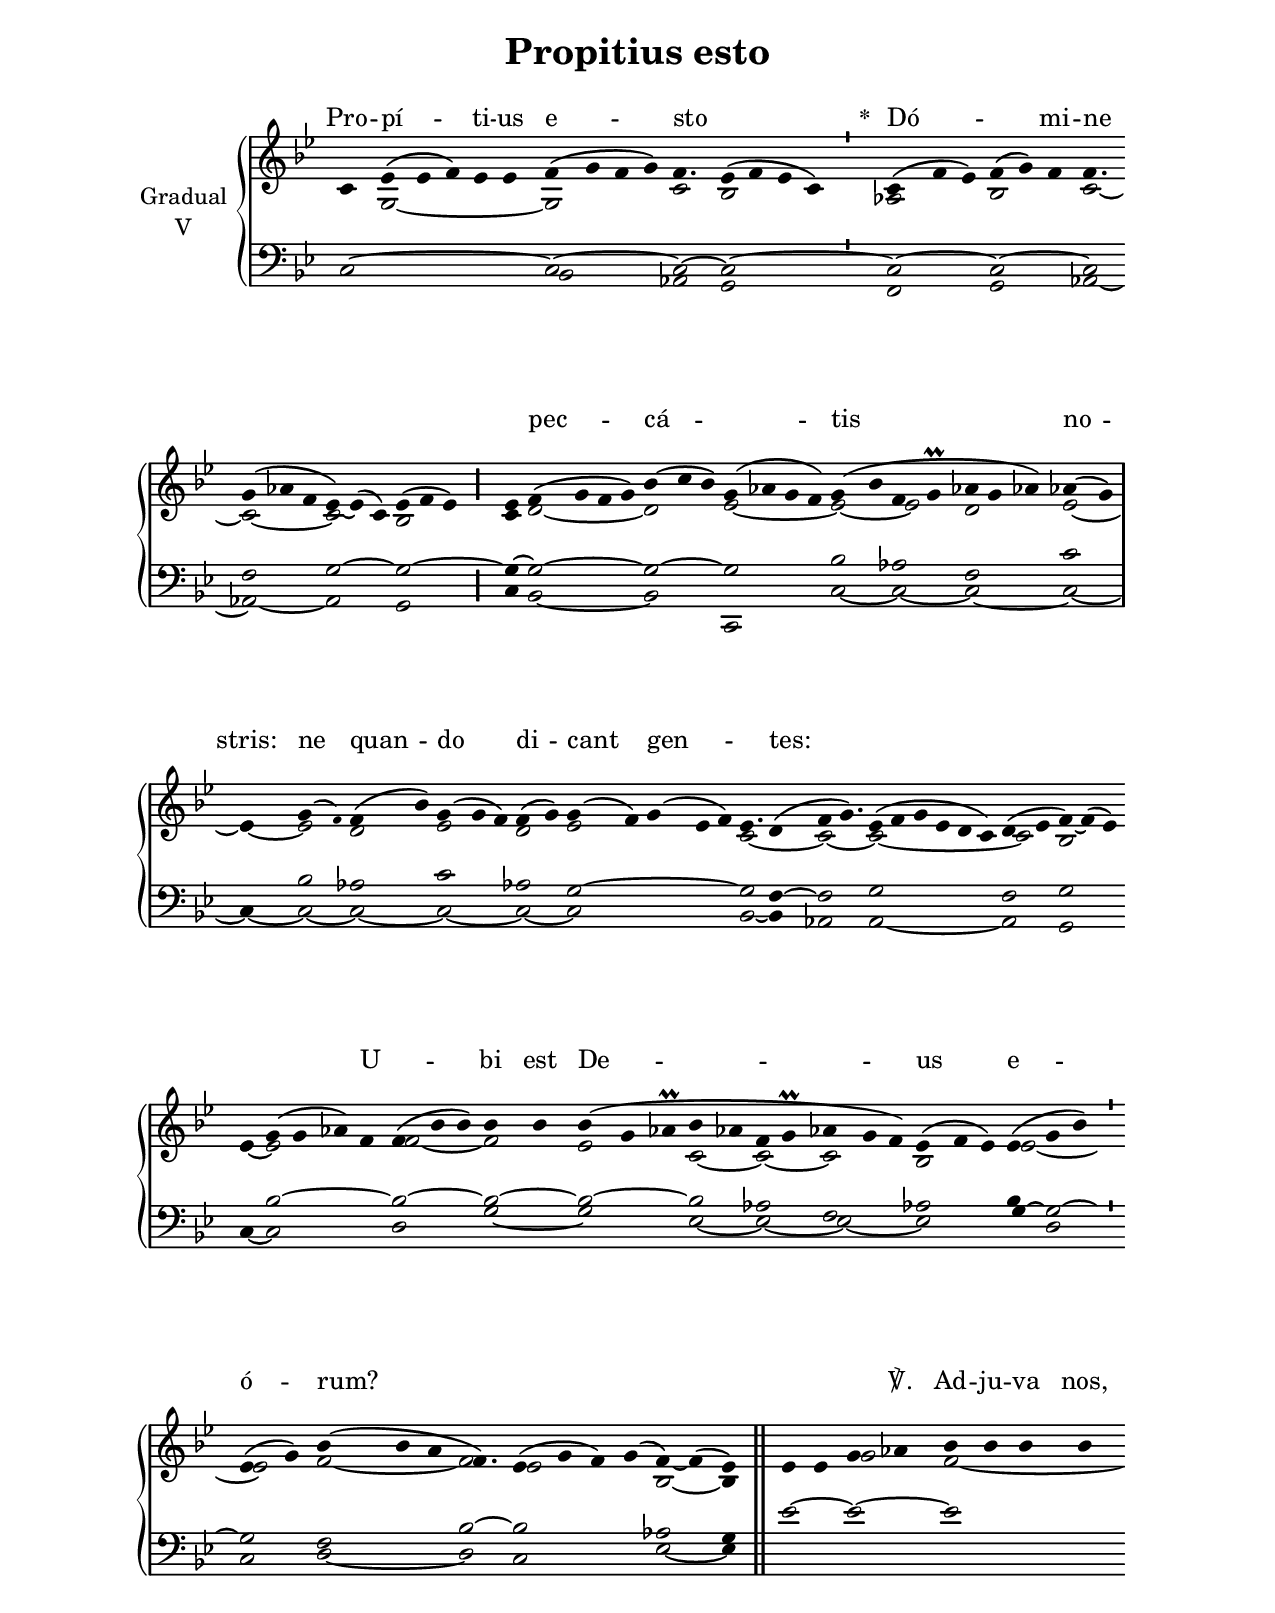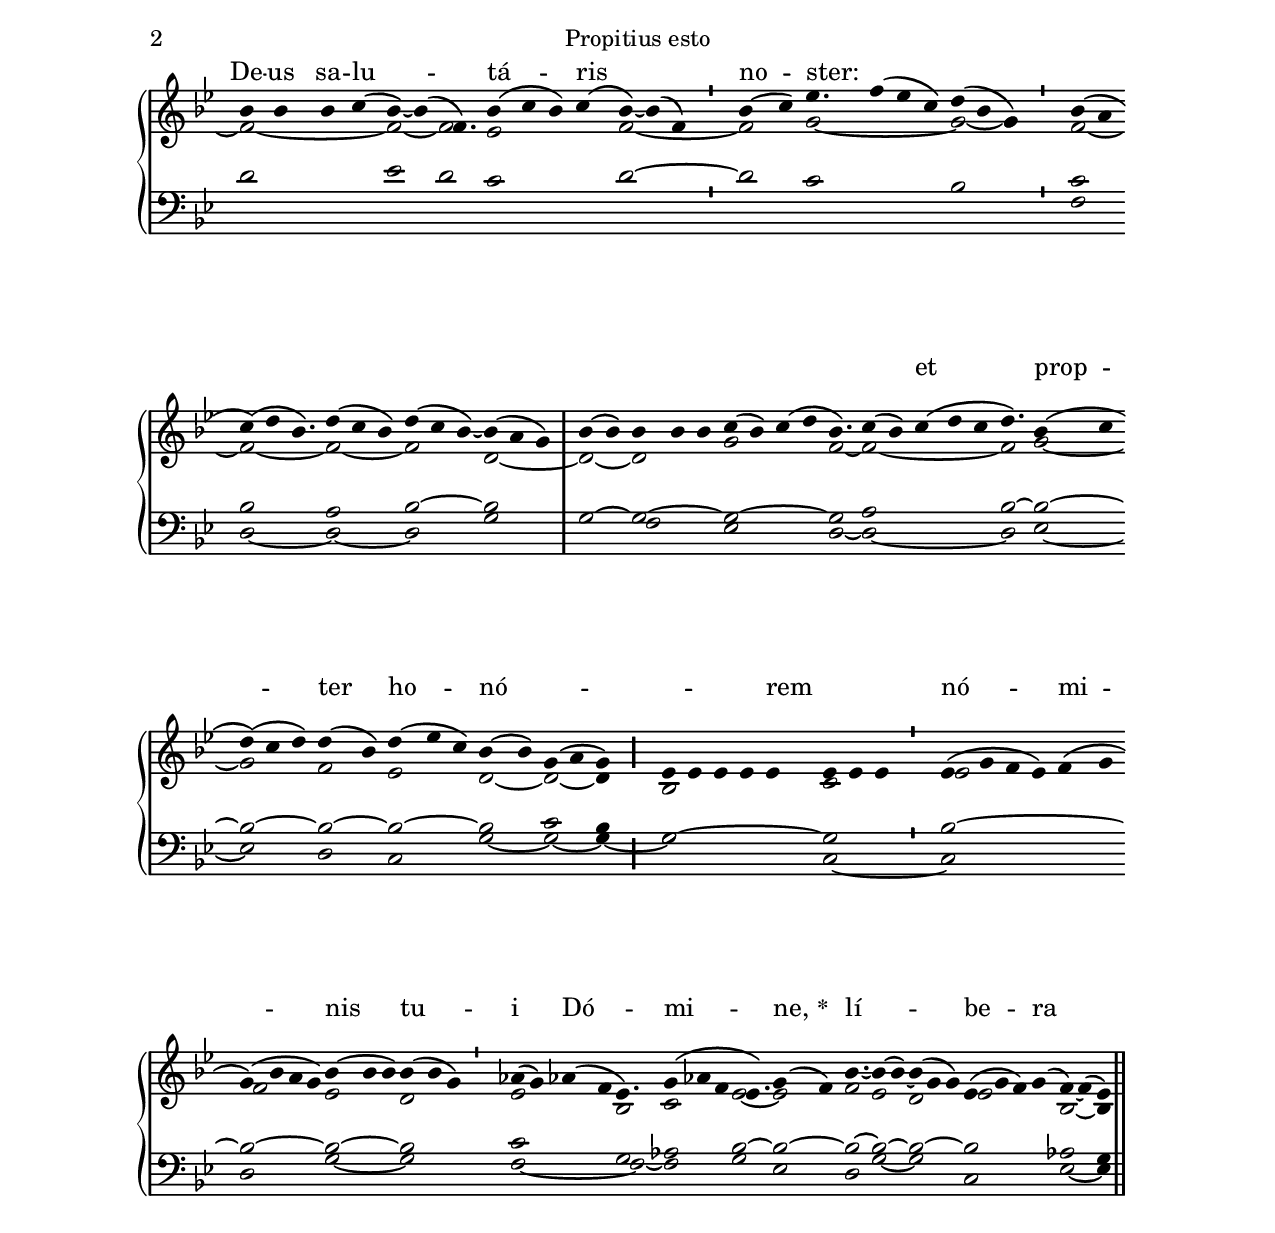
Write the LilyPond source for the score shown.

\version "2.18"
\include "gregorian.ly"
\include "noh2.ily"


%Page reference: page i.194
%(volume.page)

global = {
 \key c \dorian
 \cadenzaOn 
}

\header {
  title = \markup \center-column {"Propitius esto" \vspace #1 }
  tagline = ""
  composer = ""
}

\paper {
 #(include-special-characters)
  oddHeaderMarkup = \markup \fill-line {
    \line {}
    \center-column {
      \on-the-fly #first-page     " "
      \on-the-fly #not-first-page "Propitius esto"
    }
    \line { \on-the-fly #print-page-number-check-first \fromproperty #'page:page-number-string }
  }
  evenHeaderMarkup = \markup \fill-line {
    \line { \on-the-fly #print-page-number-check-first \fromproperty #'page:page-number-string }
    \center-column { "Propitius esto" }
    \line {}
  }
}

chantText = \lyricmode {
Pro -- pí -- ti -- us e -- sto _ 
\set stanza = " * " Dó -- _ mi -- ne _ _ _ 
pec -- cá -- _ tis no -- stris: 
ne quan -- do di -- cant gen -- _ tes: _ _ _ _ 
U -- _ bi est De -- us e -- ó -- rum? _ _ _ _ _ ℣. 
Ad -- ju -- va nos, De -- us sa -- lu -- tá -- ris no -- ster: _ _ _ _ _ _ _ _ _ _ _ _ 
et prop -- ter ho -- nó -- _ _ _ _ _ rem _ _ _ 
nó -- mi -- nis tu -- i Dó -- mi -- ne, 
\set stanza = " * " lí -- be -- ra _ nos. _ _ _ _ _ _ _ _ _ }

chantMusic = {
\tieDown   c'4 ees'4 ( ees'4 f'4) ees'4 ees'4 f'4 ( g'4 f'4 g'4) f'4. ees'4 ( f'4 ees'4 c'4) \divisioMinima
 c'4 ( f'4 ees'4) f'4 ( g'4) f'4  f'4. \forceBreak
 g'4 ( aes'4 f'4 ees'4) ~ ees'4 ( c'4) ees'4 ( f'4 ees'4) \divisioMaior
 ees'4 f'4 ( g'4 f'4 g'4) bes'4 ( c''4 bes'4)  g'4 ( aes'4 g'4 f'4)  g'4 ( bes'4 f'4 g'\prall aes'4 g'4 aes'4) aes'4 ( g'4) \divisioMaxima \forceBreak

 ees'4 g'4 ( \once \tweak #'font-size #-4 f' ) f'4 ( bes'4) g'4 ( g'4 f'4) f'4 ( g'4) g'4 ( f'4) g'4 ( ees'4 f'4) ees'4. d'4 ( f'4 g'4.) ees'4 ( f'4 g'4 ees'4 d'4 c'4) d'4 ( ees'4 f'4) ~ f'4 ( ees'4) \divisioMaxima \forceBreak

  ees'4 g'4 ( g'4 aes'4) f'4 f'4 ( bes'4 bes'4) bes'4 bes'4  bes'4 ( g'4 aes'\prall bes'4 aes'4 f'4 g'\prall aes'4 g'4 f'4) ees'4 ( f'4 ees'4) ees'4 ( g'4 bes'4) \divisioMinima \forceBreak

 ees'4 ( g'4) bes'4 ( bes'4 a'4 f'4.) ees'4 ( g'4 f'4) g'4 ( f'4) ~ f'4 ( ees'4) \finalis
  ees'4 ees'4 g'4  aes'4 bes'4 bes'4 bes'4 bes'4 \forceBreak
 bes'4 bes'4 bes'4 c''4 ( bes'4) ~ bes'4 ( f'4.) bes'4 ( c''4 bes'4) c''4 ( bes'4) ~ bes'4 ( f'4) \divisioMinima
 bes'4 ( c''4) ees''4. f''4 ( ees''4 c''4) d''4 ( bes'4 g'4) \divisioMinima
 bes'4 ( a'4 \forceBreak
) c''4 ( d''4 bes'4.) d''4 ( c''4 bes'4) d''4 ( c''4 bes'4) ~ bes'4 ( a'4 g'4) \divisioMaxima
 bes'4 ( bes'4) bes'4 bes'4 bes'4 c''4 ( bes'4) c''4 ( d''4 bes'4.) c''4 ( bes'4) c''4 ( d''4 c''4 d''4.) bes'4 ( c''4 \forceBreak
) d''4 ( c''4 d''4) d''4 ( bes'4) d''4 ( ees''4 c''4) bes'4 ( bes'4) g'4 ( a'4 g'4) \divisioMaior
 ees'4 ees'4 ees'4 ees'4 ees'4 ees'4 ees'4 ees'4 \divisioMinima
 ees'4 ( g'4 f'4 ees'4) f'4 ( g'4 \forceBreak
) g'4 ( bes'4 a'4 g'4) bes'4 ( bes'4 bes'4) bes'4 ( bes'4 g'4) \divisioMinima
  aes'4 ( g'4) aes'4 ( f'4 ees'4.) g'4 ( aes'4 f'4 ees'4.) g'4 ( f'4) bes'4. ~ bes'4 ( bes'4) ~ bes'4 ( g'4 g'4) ees'4 ( g'4 f'4) g'4 ( f'4) ~ f'4 ( ees'4) \finalis

}

altoMusic = {
r4 g2*5/2 ~ g2*4/2 c'2*3/4 bes2*4/2 \divisioMinima
aes2*3/2 bes2*3/2 c'2*3/4 ~ c'2*3/2 ~ c'2*3/2 bes2*3/2 \divisioMaior
c'4 d'2*4/2 ~ d'2*3/2 ees'2*4/2 ~ ees'2 ~ ees'2 d'2*3/2 ees'2 ~ \divisioMaxima
ees'4 ~ ees'2 d'2 ees'2*3/2 d'2 ees'2*5/2 c'2*5/4 ~ c'2*5/4 ~ c'2*6/2 ~ c'2 bes2*3/2 ees'4 ~ ees'2*4/2 f'2*3/2 ~ f'2 ees'2*3/2 c'2 ~ c'2 ~ c'2*3/2 bes2*3/2 ees'2*3/2 ~ \divisioMinima
ees'2 f'2*3/2 ~ f'2*3/4 ees'2*4/2 bes2 ~ bes4 r2 g'2 f'2*4/2 ~ f'2*4/2 ~ f'2 ~ f'2*3/4 ees'2*4/2 f'2*3/2 ~ \divisioMinima
f'2 g'2*9/4 ~ g'2 ~ g'4 \divisioMinima
f'2 ~ f'2*7/4 ~ f'2*3/2 ~ f'2*3/2 d'2*3/2 ~ \divisioMaxima
d'2 ~ d'2*3/2 g'2*4/2 f'2*3/4 ~ f'2*5/2 ~ f'2*3/4 g'2 ~ g'2*3/2 f'2 ees'2*3/2 d'2 ~ d'2 ~ d'4 \divisioMaior
bes2*5/2 c'2*3/2 \divisioMinima
ees'2*6/2 f'2*4/2 ees'2*3/2 d'2*3/2 ees'2*4/2 bes2*3/4 c'2*3/2 ees'2*3/4 ~ ees'2 f'2*3/4 ees'2 d'2*3/2 ees'2*4/2 bes2 ~ bes4 \finalis
}

tenorMusic = {
c2*6/2 ~ c2*4/2 ~ c2*3/4 ~ c2*4/2 ~ \divisioMinima
c2*3/2 ~ c2*3/2 ~ c2*3/4 f2*3/2 g2*3/2 ~ g2*3/2 ~ \divisioMaior
g4 ~ g2*4/2 ~ g2*3/2 ~ g2*4/2 bes2 aes2 f2*3/2 c'2 \divisioMaxima
r4 bes2 aes2 c'2*3/2 aes2 g2*5/2 ~ g2*3/4 f4 ~ f2*5/4 g2*6/2 f2 g2*3/2 r4 bes2*4/2 ~ bes2*3/2 ~ bes2 ~ bes2*3/2 ~ bes2 aes2 f2*3/2 aes2*3/2 g4 ~ g2 ~ \divisioMinima
g2 f2*3/2 bes2*3/4 ~ bes2*4/2 aes2 g4 ees'2 ~ ees'2 ~ ees'2*4/2 d'2*4/2 ees'2 d'2*3/4 c'2*4/2 d'2*3/2 ~ \divisioMinima
d'2 c'2*9/4 bes2*3/2 \divisioMinima
c'2 bes2*7/4 a2*3/2 bes2*3/2 ~ bes2*3/2 \divisioMaxima
g2 ~ g2*3/2 ~ g2*4/2 ~ g2*3/4 a2*5/2 bes2*3/4 ~ bes2 ~ bes2*3/2 ~ bes2 ~ bes2*3/2 ~ bes2 c'2 bes4 \divisioMaior
g2*5/2 ~ g2*3/2 \divisioMinima
bes2*6/2 ~ bes2*4/2 ~ bes2*3/2 ~ bes2*3/2 c'2*4/2 g2*3/4 aes2*3/2 bes2*3/4 ~ bes2 ~ bes2*3/4 ~ bes2 ~ bes2*3/2 ~ bes2*4/2 aes2 g4 \finalis
}

bassMusic = {
r2*6/2 bes,2*4/2 aes,2*3/4 g,2*4/2 \divisioMinima
f,2*3/2 g,2*3/2 aes,2*3/4 ~ aes,2*3/2 ~ aes,2*3/2 g,2*3/2 \divisioMaior
c4 bes,2*4/2 ~ bes,2*3/2 c,2*4/2 c2 ~ c2 ~ c2*3/2 ~ c2 ~ \divisioMaxima
c4 ~ c2 ~ c2 ~ c2*3/2 ~ c2 ~ c2*5/2 bes,2*3/4 ~ bes,4 aes,2*5/4 a,2*6/2 ~ a,2 g,2*3/2 c4 ~ c2*4/2 d2*3/2 g2 ~ g2*3/2 ees2 ~ ees2 ~ ees2*3/2 ~ ees2*3/2 bes4 d2 \divisioMinima
c2 d2*3/2 ~ d2*3/4 c2*4/2 ees2 ~ ees4 r2*31/4 r2*7/2 \divisioMinima
r2*19/4 \divisioMinima
f2 d2*7/4 ~ d2*3/2 ~ d2*3/2 g2*3/2 \divisioMaxima
r2 f2*3/2 ees2*4/2 d2*3/4 ~ d2*5/2 ~ d2*3/4 ees2 ~ ees2*3/2 d2 c2*3/2 g2 ~ g2 ~ g4 ~ \divisioMaior
g2*5/2 c2*3/2 ~ \divisioMinima
c2*6/2 d2*4/2 g2*3/2 ~ g2*3/2 f2*4/2 ~ f2*3/4 ~ f2*3/2 g2*3/4 ees2 d2*3/4 g2 ~ g2*3/2 c2*4/2 ees2 ~ ees4 \finalis
}

voiceLines = {
\voiceLineStyle


}

\score{
  <<
    \new GrandStaff <<
      \set GrandStaff.autoBeaming = ##f
      \set GrandStaff.instrumentName = \markup \center-column {
        "Gradual"
        "V"
      }
      \new Staff = up <<
        \new Voice = "chant" {
          \voiceOne \global \chantMusic
        }
        \new Voice {
          \voiceTwo \global \altoMusic
        }
      >>

      \new Staff = down <<
        \clef bass
        \new Voice {
          \voiceOne \global \tenorMusic
        }
        \new Voice {
          \voiceTwo \global \bassMusic
        }
	\new Voice {
        \voiceThree \global \voiceLines
        }
      >>
    >>
    \new Lyrics \lyricsto chant {
      \chantText
    }
  >>
  \layout{
  }
  \midi{
    \tempo 4 = 125
  }
}
